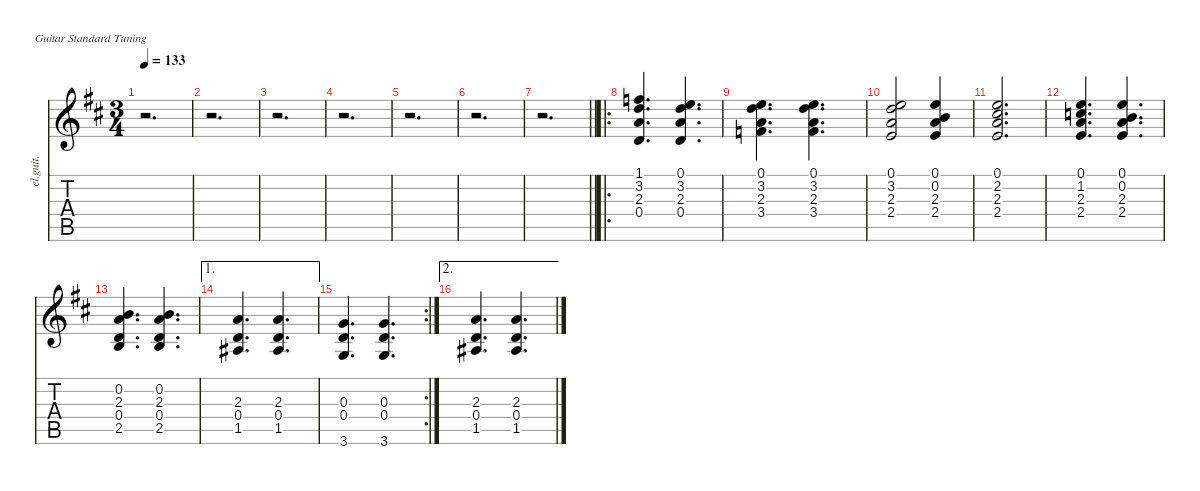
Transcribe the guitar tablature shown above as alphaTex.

\defaultSystemsLayout 4
\hideDynamics
\bracketExtendMode nobrackets
\otherSystemsTrackNameOrientation horizontal
\track ("Electric Guitar" "el.guit.") {defaultSystemsLayout 8 instrument electricguitarclean}
\staff {score tabs}
\tuning (E4 B3 G3 D3 A2 E2)
\ts (3 4)
\tempo 133
\clef g2
\ks bminor
r.2{d dy f beam Down} |
r.2{d beam Down} |
r.2{d beam Down} |
r.2{d beam Down} |
r.2{d beam Down} |
r.2{d beam Down} |
\barLineRight lightlight
r.2{d beam Down} |
\ro
(1.1{acc forcenatural} 3.2{acc forcenatural} 2.3{acc forcenatural} 0.4{acc forcenatural}).4{d instrument electricguitarclean beam Up} (0.1{acc forcenatural} 3.2{acc forcenatural} 2.3{acc forcenatural} 0.4{acc forcenatural}).4{d beam Up} |
(0.1{acc forcenatural} 3.2{acc forcenatural} 2.3{acc forcenatural} 3.4{acc forcenatural}).4{d beam Down} (0.1{acc forcenatural} 3.2{acc forcenatural} 2.3{acc forcenatural} 3.4{acc forcenatural}).4{d beam Down} |
(0.1{acc forcenatural} 3.2{acc forcenatural} 2.3{acc forcenatural} 2.4{acc forcenatural}).2{beam Up} (0.1{acc forcenatural} 0.2{acc forcenatural} 2.3{acc forcenatural} 2.4{acc forcenatural}).4{beam Up} |
(0.1{acc forcenatural} 2.2{acc #} 2.3{acc forcenatural} 2.4{acc forcenatural}).2{d beam Up} |
(0.1{acc forcenatural} 1.2{acc forcenatural} 2.3{acc forcenatural} 2.4{acc forcenatural}).4{d beam Up} (0.1{acc forcenatural} 0.2{acc forcenatural} 2.3{acc forcenatural} 2.4{acc forcenatural}).4{d beam Up} |
(0.2{acc forcenatural} 2.3{acc forcenatural} 0.4{acc forcenatural} 2.5{acc forcenatural}).4{d beam Up} (0.2{acc forcenatural} 2.3{acc forcenatural} 0.4{acc forcenatural} 2.5{acc forcenatural}).4{d beam Up} |
\ae 1
(2.3{acc forcenatural} 0.4{acc forcenatural} 1.5{acc #}).4{d beam Up} (2.3{acc forcenatural} 0.4{acc forcenatural} 1.5{acc #}).4{d beam Up} |
\rc 2
(0.3{acc forcenatural} 0.4{acc forcenatural} 3.6{acc forcenatural}).4{d beam Up} (0.3{acc forcenatural} 0.4{acc forcenatural} 3.6{acc forcenatural}).4{d beam Up} |
\ae 2
(2.3{acc forcenatural} 0.4{acc forcenatural} 1.5{acc #}).4{d beam Up} (2.3{acc forcenatural} 0.4{acc forcenatural} 1.5{acc #}).4{d beam Up}
